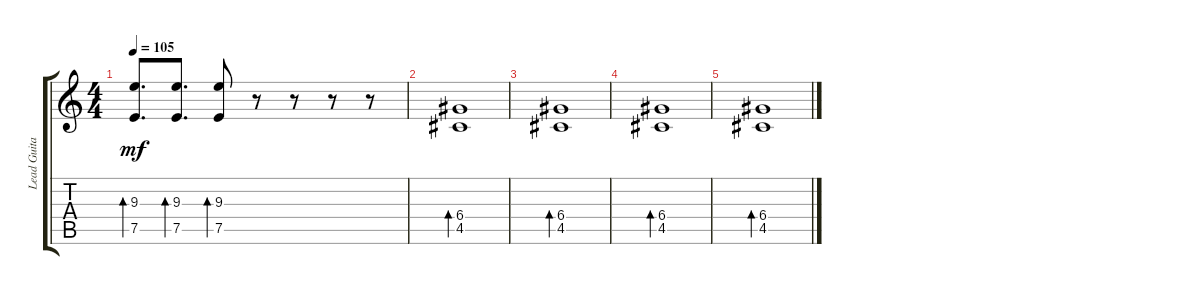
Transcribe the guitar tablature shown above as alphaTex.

\track ("Lead Guitar" "Lead Guita") {instrument overdrivenguitar}
\staff {score tabs}
\tuning (E4 B3 G3 D3 A2 E2) {hide}
\ts (4 4)
\tempo 105
\clef g2
\ks c
(9.3 7.5).8{d bd 30 dy mf} (9.3 7.5).8{d bd 30} (9.3 7.5).8{bd 30} r.8 r.8 r.8 r.8 |
(6.4 4.5).1{bd 30} |
(6.4 4.5).1{bd 30} |
(6.4 4.5).1{bd 30} |
(6.4 4.5).1{bd 30}
